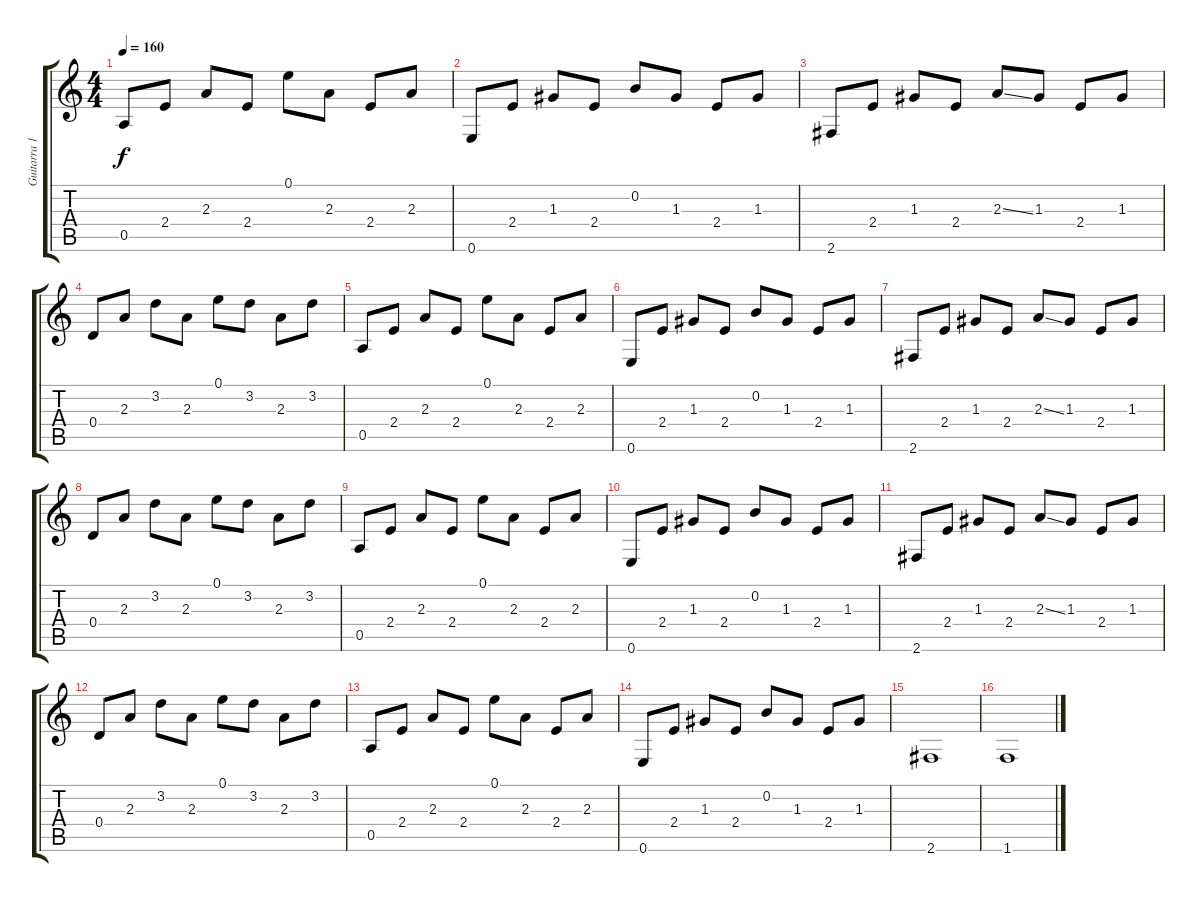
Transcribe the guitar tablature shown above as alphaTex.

\track ("Guitarra 1" "Guitarra 1") {instrument acousticguitarsteel}
\staff {score tabs}
\tuning (E4 B3 G3 D3 A2 E2) {hide}
\ts (4 4)
\tempo 160
\clef g2
\ks c
0.5.8{dy f instrument acousticguitarsteel} 2.4.8 2.3.8 2.4.8 0.1.8 2.3.8 2.4.8 2.3.8 |
0.6.8 2.4.8 1.3.8 2.4.8 0.2.8 1.3.8 2.4.8 1.3.8 |
2.6.8 2.4.8 1.3.8 2.4.8 2.3{ss}.8 1.3.8 2.4.8 1.3.8 |
0.4.8 2.3.8 3.2.8 2.3.8 0.1.8 3.2.8 2.3.8 3.2.8 |
0.5.8 2.4.8 2.3.8 2.4.8 0.1.8 2.3.8 2.4.8 2.3.8 |
0.6.8 2.4.8 1.3.8 2.4.8 0.2.8 1.3.8 2.4.8 1.3.8 |
2.6.8 2.4.8 1.3.8 2.4.8 2.3{ss}.8 1.3.8 2.4.8 1.3.8 |
0.4.8 2.3.8 3.2.8 2.3.8 0.1.8 3.2.8 2.3.8 3.2.8 |
0.5.8 2.4.8 2.3.8 2.4.8 0.1.8 2.3.8 2.4.8 2.3.8 |
0.6.8 2.4.8 1.3.8 2.4.8 0.2.8 1.3.8 2.4.8 1.3.8 |
2.6.8 2.4.8 1.3.8 2.4.8 2.3{ss}.8 1.3.8 2.4.8 1.3.8 |
0.4.8 2.3.8 3.2.8 2.3.8 0.1.8 3.2.8 2.3.8 3.2.8 |
0.5.8 2.4.8 2.3.8 2.4.8 0.1.8 2.3.8 2.4.8 2.3.8 |
0.6.8 2.4.8 1.3.8 2.4.8 0.2.8 1.3.8 2.4.8 1.3.8 |
2.6.1 |
1.6.1
